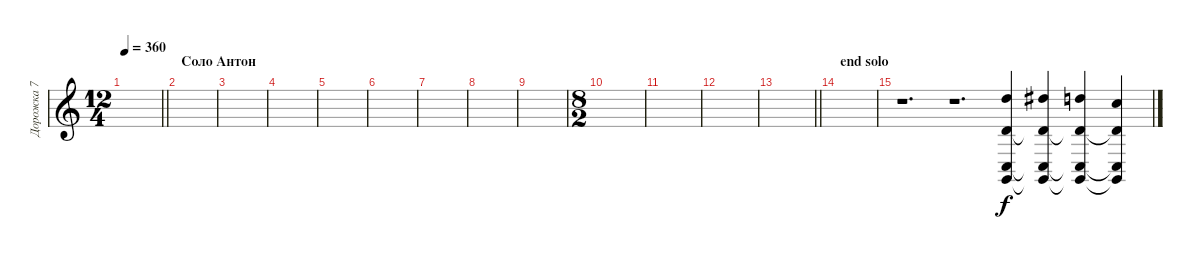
\track ("Дорожка 7" "Дорожка 7") {instrument synthstrings1}
\staff {score}
\tuning (D4 A3 F3 C3 G2 D2) {hide}
\ts (12 4)
\tempo 360
\clef g2
\barLineRight lightlight
\ks c
|
\section ("" "Соло Антон")
|
|
|
|
|
|
|
|
\ts (8 2)
|
|
|
\barLineRight lightlight
|
\section ("" "end solo")
|
r.1{d} r.1{d} (12.1 9.3 0.4 0.5).4 (13.1 9.3{t} 0.4{t} 0.5{t}).4 (12.1 9.3{t} 0.4{t} 0.5{t}).4 (10.1 9.3{t} 0.4{t} 0.5{t}).4
